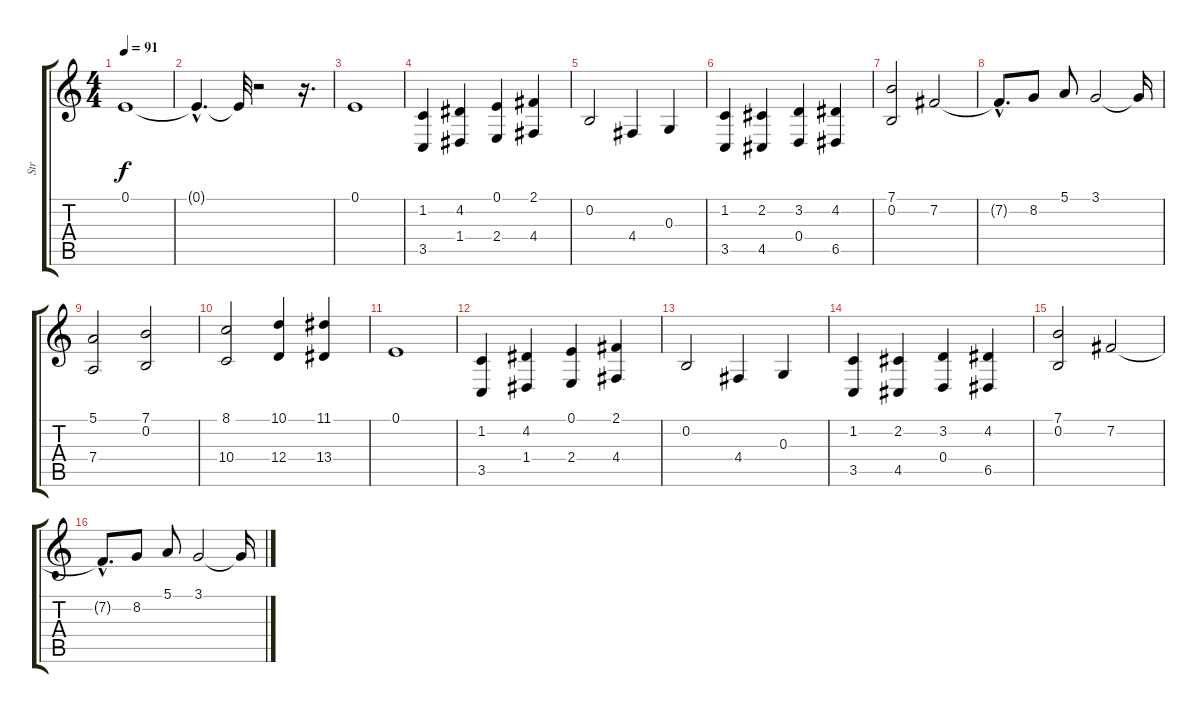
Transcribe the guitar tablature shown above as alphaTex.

\track ("Str" "Str") {instrument stringensemble1}
\staff {score tabs}
\tuning (E4 B3 G3 D3 A2 E2) {hide}
\ts (4 4)
\tempo 91
\clef g2
\ks c
0.1.1{dy f} |
0.1{hac t}.4{d} 0.1{t}.32 r.2 r.16{d} |
0.1.1 |
(1.2 3.5).4 (4.2 1.4).4 (0.1 2.4).4 (2.1 4.4).4 |
0.2.2 4.4.4 0.3.4 |
(1.2 3.5).4 (2.2 4.5).4 (3.2 0.4).4 (4.2 6.5).4 |
(7.1 0.2).2 7.2.2 |
7.2{hac t}.8{d} 8.2.8 5.1.8 3.1.2 3.1{t}.16 |
(5.1 7.4).2 (7.1 0.2).2 |
(8.1 10.4).2 (10.1 12.4).4 (11.1 13.4).4 |
0.1.1 |
(1.2 3.5).4 (4.2 1.4).4 (0.1 2.4).4 (2.1 4.4).4 |
0.2.2 4.4.4 0.3.4 |
(1.2 3.5).4 (2.2 4.5).4 (3.2 0.4).4 (4.2 6.5).4 |
(7.1 0.2).2 7.2.2 |
7.2{hac t}.8{d} 8.2.8 5.1.8 3.1.2 3.1{t}.16
